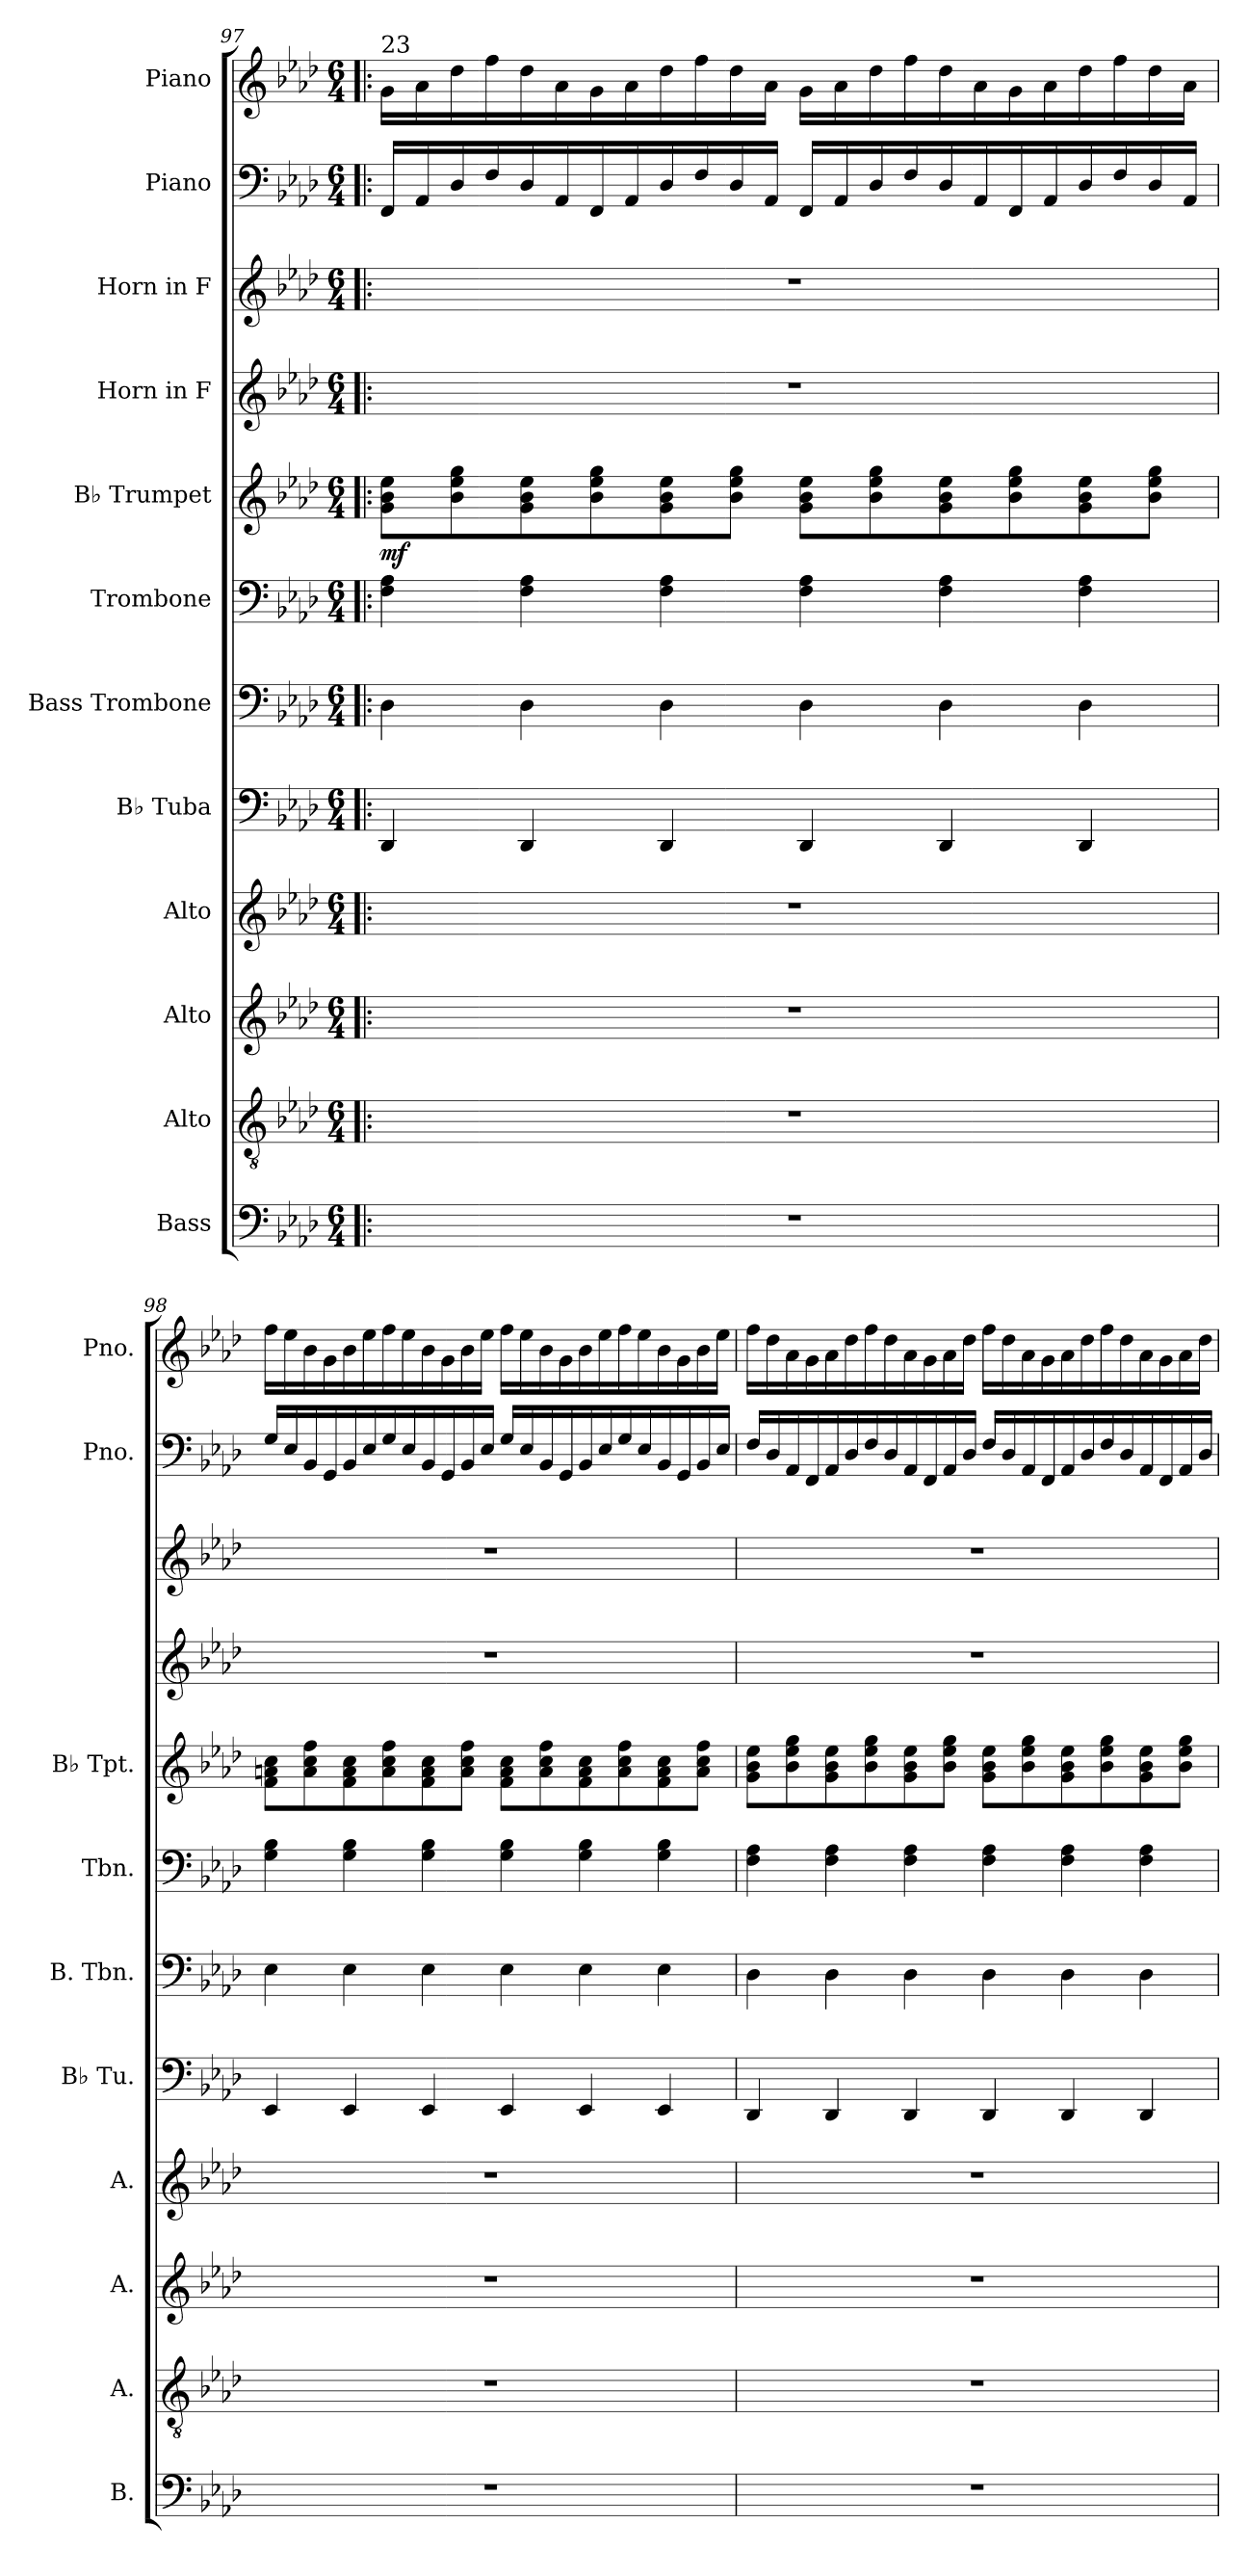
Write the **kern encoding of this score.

**kern	**kern	**kern	**kern	**kern	**kern	**kern	**kern	**dynam	**kern	**kern	**kern	**kern
*part12	*part11	*part10	*part9	*part8	*part7	*part6	*part5	*part5	*part4	*part3	*part2	*part1
*staff12	*staff11	*staff10	*staff9	*staff8	*staff7	*staff6	*staff5	*staff5	*staff4	*staff3	*staff2	*staff1
*I"Bass	*I"Alto	*I"Alto	*I"Alto	*I"B♭ Tuba	*I"Bass Trombone	*I"Trombone	*I"B♭ Trumpet	*	*I"Horn in F	*I"Horn in F	*I"Piano	*I"Piano
*I'B.	*I'A.	*I'A.	*I'A.	*I'B♭ Tu.	*I'B. Tbn.	*I'Tbn.	*I'B♭ Tpt.	*	*	*	*I'Pno.	*I'Pno.
!!LO:PB:g=z
*clefF4	*clefGv2	*clefG2	*clefG2	*clefF4	*clefF4	*clefF4	*clefG2	*	*clefG2	*clefG2	*clefF4	*clefG2
*	*	*	*	*	*	*	*ITrd1c2	*	*ITrd4c7	*ITrd4c7	*	*
*k[b-e-a-d-]	*k[b-e-a-d-]	*k[b-e-a-d-]	*k[b-e-a-d-]	*k[b-e-a-d-]	*k[b-e-a-d-]	*k[b-e-a-d-]	*k[b-e-a-d-g-c-]	*	*k[b-e-a-d-g-]	*k[b-e-a-d-g-]	*k[b-e-a-d-]	*k[b-e-a-d-]
*M6/4	*M6/4	*M6/4	*M6/4	*M6/4	*M6/4	*M6/4	*M6/4	*	*M6/4	*M6/4	*M6/4	*M6/4
=97!|:	=97!|:	=97!|:	=97!|:	=97!|:	=97!|:	=97!|:	=97!|:	=97!|:	=97!|:	=97!|:	=97!|:	=97!|:
!	!	!	!	!	!	!	!	!	!	!	!	!LO:TX:a:t=23
!	!	!	!	!	!	!	!	!LO:DY:b	!	!	!	!
1.r	1.r	1.r	1.r	4DD-/	4D-\	4F\ 4A-\	8f\ 8a-\ 8dd-\L	mf	1.r	1.r	16FF/LL	16g\LL
.	.	.	.	.	.	.	.	.	.	.	16AA-/	16a-\
.	.	.	.	.	.	.	8a-\ 8dd-\ 8ff\	.	.	.	16D-/	16dd-\
.	.	.	.	.	.	.	.	.	.	.	16F/	16ff\
.	.	.	.	4DD-/	4D-\	4F\ 4A-\	8f\ 8a-\ 8dd-\	.	.	.	16D-/	16dd-\
.	.	.	.	.	.	.	.	.	.	.	16AA-/	16a-\
.	.	.	.	.	.	.	8a-\ 8dd-\ 8ff\	.	.	.	16FF/	16g\
.	.	.	.	.	.	.	.	.	.	.	16AA-/	16a-\
.	.	.	.	4DD-/	4D-\	4F\ 4A-\	8f\ 8a-\ 8dd-\	.	.	.	16D-/	16dd-\
.	.	.	.	.	.	.	.	.	.	.	16F/	16ff\
.	.	.	.	.	.	.	8a-\ 8dd-\ 8ff\J	.	.	.	16D-/	16dd-\
.	.	.	.	.	.	.	.	.	.	.	16AA-/JJ	16a-\JJ
.	.	.	.	4DD-/	4D-\	4F\ 4A-\	8f\ 8a-\ 8dd-\L	.	.	.	16FF/LL	16g\LL
.	.	.	.	.	.	.	.	.	.	.	16AA-/	16a-\
.	.	.	.	.	.	.	8a-\ 8dd-\ 8ff\	.	.	.	16D-/	16dd-\
.	.	.	.	.	.	.	.	.	.	.	16F/	16ff\
.	.	.	.	4DD-/	4D-\	4F\ 4A-\	8f\ 8a-\ 8dd-\	.	.	.	16D-/	16dd-\
.	.	.	.	.	.	.	.	.	.	.	16AA-/	16a-\
.	.	.	.	.	.	.	8a-\ 8dd-\ 8ff\	.	.	.	16FF/	16g\
.	.	.	.	.	.	.	.	.	.	.	16AA-/	16a-\
.	.	.	.	4DD-/	4D-\	4F\ 4A-\	8f\ 8a-\ 8dd-\	.	.	.	16D-/	16dd-\
.	.	.	.	.	.	.	.	.	.	.	16F/	16ff\
.	.	.	.	.	.	.	8a-\ 8dd-\ 8ff\J	.	.	.	16D-/	16dd-\
.	.	.	.	.	.	.	.	.	.	.	16AA-/JJ	16a-\JJ
!!LO:PB:g=z
=98	=98	=98	=98	=98	=98	=98	=98	=98	=98	=98	=98	=98
1.r	1.r	1.r	1.r	4EE-/	4E-\	4G\ 4B-\	8e-\ 8gn\ 8b-\L	.	1.r	1.r	16G/LL	16ff\LL
.	.	.	.	.	.	.	.	.	.	.	16E-/	16ee-\
.	.	.	.	.	.	.	8g\ 8b-\ 8ee-\	.	.	.	16BB-/	16b-\
.	.	.	.	.	.	.	.	.	.	.	16GG/	16g\
.	.	.	.	4EE-/	4E-\	4G\ 4B-\	8e-\ 8g\ 8b-\	.	.	.	16BB-/	16b-\
.	.	.	.	.	.	.	.	.	.	.	16E-/	16ee-\
.	.	.	.	.	.	.	8g\ 8b-\ 8ee-\	.	.	.	16G/	16ff\
.	.	.	.	.	.	.	.	.	.	.	16E-/	16ee-\
.	.	.	.	4EE-/	4E-\	4G\ 4B-\	8e-\ 8g\ 8b-\	.	.	.	16BB-/	16b-\
.	.	.	.	.	.	.	.	.	.	.	16GG/	16g\
.	.	.	.	.	.	.	8g\ 8b-\ 8ee-\J	.	.	.	16BB-/	16b-\
.	.	.	.	.	.	.	.	.	.	.	16E-/JJ	16ee-\JJ
.	.	.	.	4EE-/	4E-\	4G\ 4B-\	8e-\ 8g\ 8b-\L	.	.	.	16G/LL	16ff\LL
.	.	.	.	.	.	.	.	.	.	.	16E-/	16ee-\
.	.	.	.	.	.	.	8g\ 8b-\ 8ee-\	.	.	.	16BB-/	16b-\
.	.	.	.	.	.	.	.	.	.	.	16GG/	16g\
.	.	.	.	4EE-/	4E-\	4G\ 4B-\	8e-\ 8g\ 8b-\	.	.	.	16BB-/	16b-\
.	.	.	.	.	.	.	.	.	.	.	16E-/	16ee-\
.	.	.	.	.	.	.	8g\ 8b-\ 8ee-\	.	.	.	16G/	16ff\
.	.	.	.	.	.	.	.	.	.	.	16E-/	16ee-\
.	.	.	.	4EE-/	4E-\	4G\ 4B-\	8e-\ 8g\ 8b-\	.	.	.	16BB-/	16b-\
.	.	.	.	.	.	.	.	.	.	.	16GG/	16g\
.	.	.	.	.	.	.	8g\ 8b-\ 8ee-\J	.	.	.	16BB-/	16b-\
.	.	.	.	.	.	.	.	.	.	.	16E-/JJ	16ee-\JJ
!!LO:PB:g=z
=99	=99	=99	=99	=99	=99	=99	=99	=99	=99	=99	=99	=99
1.r	1.r	1.r	1.r	4DD-/	4D-\	4F\ 4A-\	8f\ 8a-\ 8dd-\L	.	1.r	1.r	16F/LL	16ff\LL
.	.	.	.	.	.	.	.	.	.	.	16D-/	16dd-\
.	.	.	.	.	.	.	8a-\ 8dd-\ 8ff\	.	.	.	16AA-/	16a-\
.	.	.	.	.	.	.	.	.	.	.	16FF/	16g\
.	.	.	.	4DD-/	4D-\	4F\ 4A-\	8f\ 8a-\ 8dd-\	.	.	.	16AA-/	16a-\
.	.	.	.	.	.	.	.	.	.	.	16D-/	16dd-\
.	.	.	.	.	.	.	8a-\ 8dd-\ 8ff\	.	.	.	16F/	16ff\
.	.	.	.	.	.	.	.	.	.	.	16D-/	16dd-\
.	.	.	.	4DD-/	4D-\	4F\ 4A-\	8f\ 8a-\ 8dd-\	.	.	.	16AA-/	16a-\
.	.	.	.	.	.	.	.	.	.	.	16FF/	16g\
.	.	.	.	.	.	.	8a-\ 8dd-\ 8ff\J	.	.	.	16AA-/	16a-\
.	.	.	.	.	.	.	.	.	.	.	16D-/JJ	16dd-\JJ
.	.	.	.	4DD-/	4D-\	4F\ 4A-\	8f\ 8a-\ 8dd-\L	.	.	.	16F/LL	16ff\LL
.	.	.	.	.	.	.	.	.	.	.	16D-/	16dd-\
.	.	.	.	.	.	.	8a-\ 8dd-\ 8ff\	.	.	.	16AA-/	16a-\
.	.	.	.	.	.	.	.	.	.	.	16FF/	16g\
.	.	.	.	4DD-/	4D-\	4F\ 4A-\	8f\ 8a-\ 8dd-\	.	.	.	16AA-/	16a-\
.	.	.	.	.	.	.	.	.	.	.	16D-/	16dd-\
.	.	.	.	.	.	.	8a-\ 8dd-\ 8ff\	.	.	.	16F/	16ff\
.	.	.	.	.	.	.	.	.	.	.	16D-/	16dd-\
.	.	.	.	4DD-/	4D-\	4F\ 4A-\	8f\ 8a-\ 8dd-\	.	.	.	16AA-/	16a-\
.	.	.	.	.	.	.	.	.	.	.	16FF/	16g\
.	.	.	.	.	.	.	8a-\ 8dd-\ 8ff\J	.	.	.	16AA-/	16a-\
.	.	.	.	.	.	.	.	.	.	.	16D-/JJ	16dd-\JJ
=	=	=	=	=	=	=	=	=	=	=	=	=
*-	*-	*-	*-	*-	*-	*-	*-	*-	*-	*-	*-	*-
